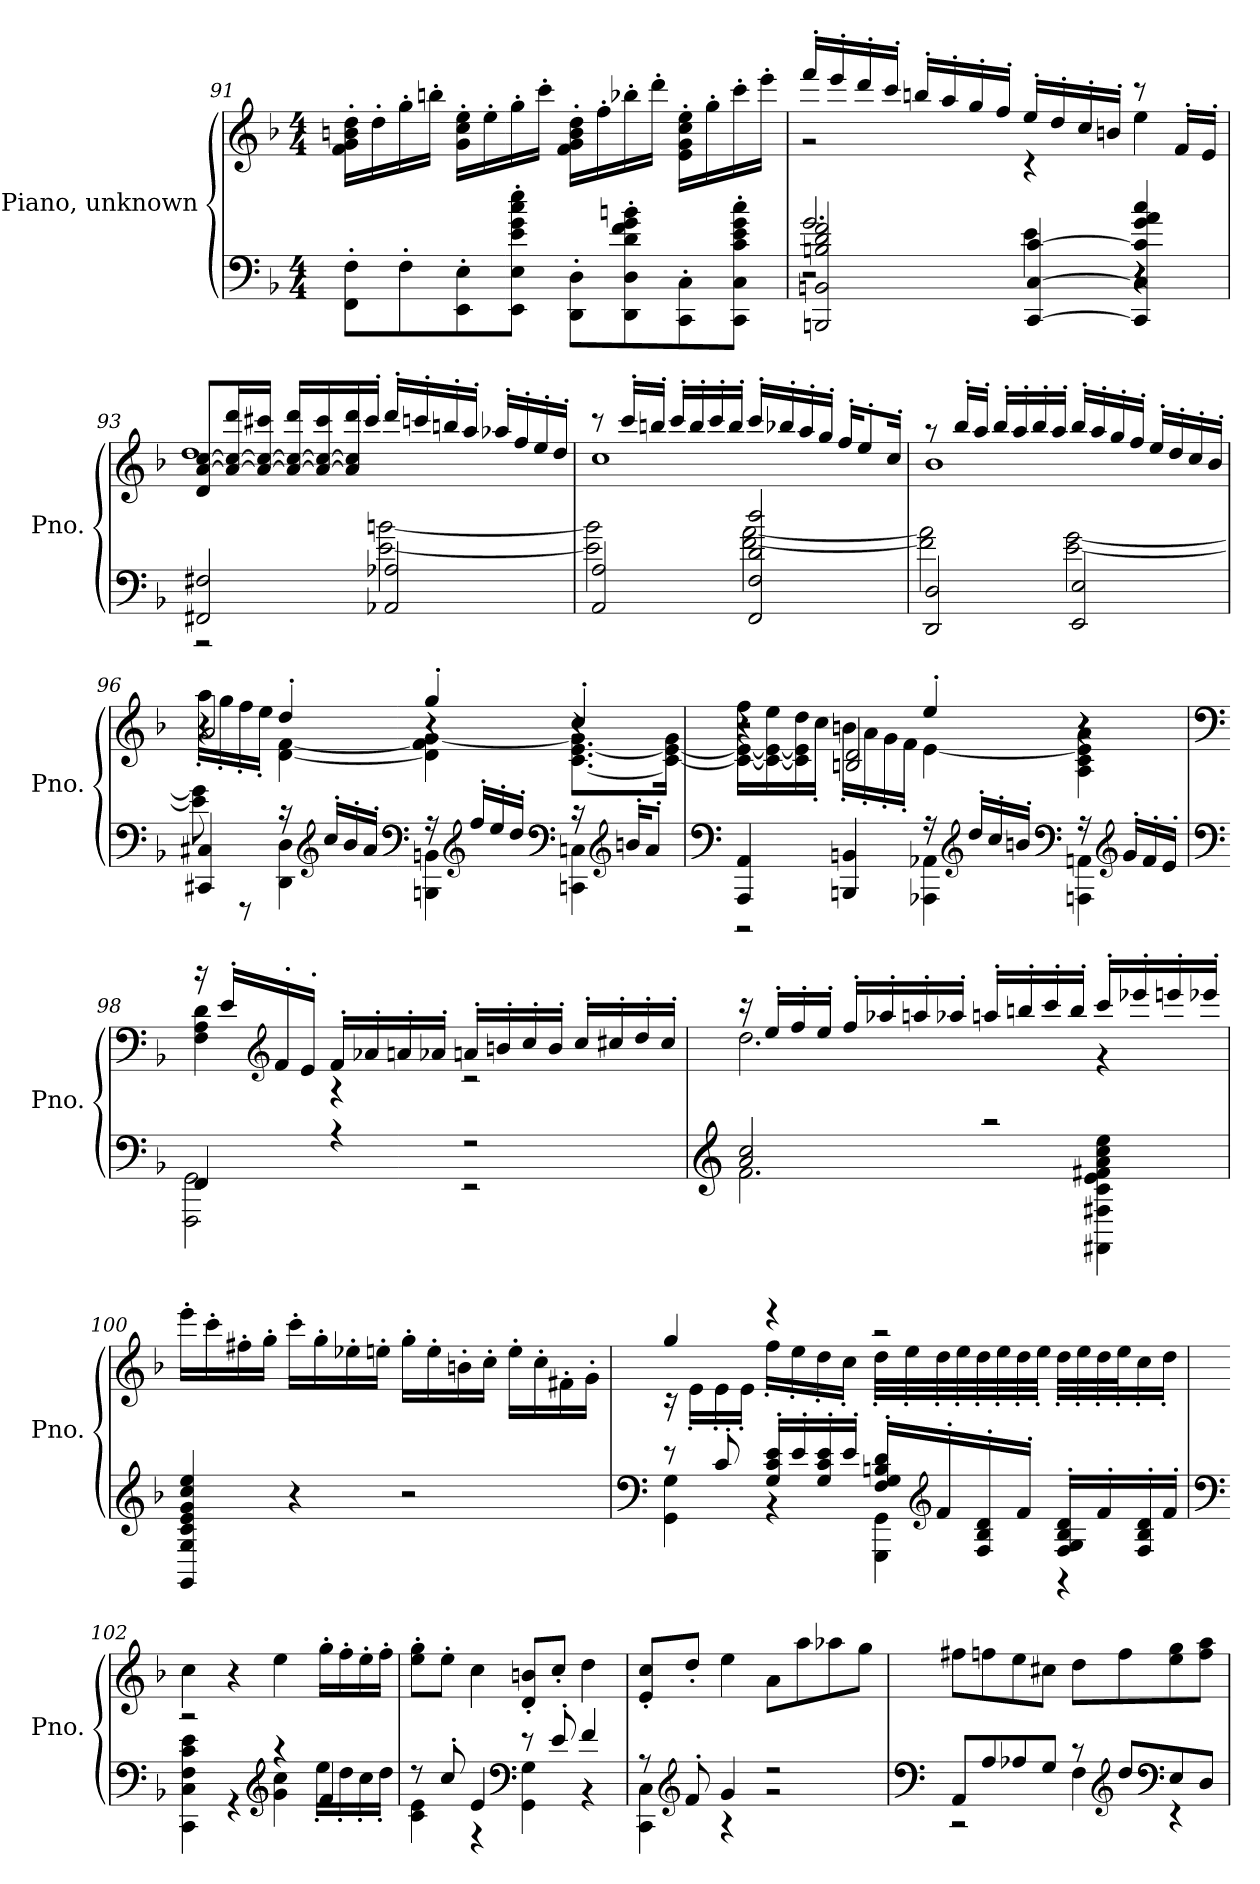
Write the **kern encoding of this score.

**kern	**kern
*part1	*part1
*staff2	*staff1
*I"Piano, unknown	*
*I'Pno.	*
*clefF4	*clefG2
*k[b-]	*k[b-]
*M4/4	*M4/4
=91	=91
8FF\' 8F\'L	16f\' 16g\' 16bn\' 16dd\'LL
.	16dd'\
8F'\	16gg'\
.	16bbn'\JJ
8EE\' 8E\'	16g\' 16cc\' 16ee\'LL
.	16ee'\
8EE\' 8E\' 8e\' 8g\' 8cc\' 8ee\'J	16gg'\
.	16ccc'\JJ
8DD\' 8D\'L	16f\' 16g\' 16b\' 16dd\'LL
.	16ff'\
8DD\' 8D\' 8d\' 8f\' 8g\' 8bn\'	16bb-X'\
.	16ddd'\JJ
8CC\' 8C\'	16e\' 16g\' 16cc\' 16ee\'LL
.	16gg'\
8CC\' 8C\' 8c\' 8e\' 8g\' 8cc\'J	16ccc'\
.	16eee'\JJ
!!LO:LB:g=z
=92	=92
*^	*^
*	*^	*	*
2.g/	2r	2BBBn/ 2BBn/ 2Bn/ 2d/ 2f/	16fff'/LL	2r
.	.	.	16eee'/	.
.	.	.	16ddd'/	.
.	.	.	16ccc'/JJ	.
.	.	.	16bbn'/LL	.
.	.	.	16aa'/	.
.	.	.	16gg'/	.
.	.	.	16ff'/JJ	.
.	4e\	[4CC/ [4C/ [4c/	16ee'/LL	4r
.	.	.	16dd'/	.
.	.	.	16cc'/	.
.	.	.	16bn'/JJ	.
4r	4r	4CC/] 4C/] 4c/] 4g/ 4a/ 4cc/	8r	4ee\
.	.	.	16f'/LL	.
.	.	.	16e'/JJ	.
*	*v	*v	*	*
=93	=93	=93	=93
2FF#X/ 2F#X/	2r	8d/ [8a/ [8cc/L	1dd
.	.	16a/_ 16cc/_ 16ddd/L	.
.	.	16a/_ 16cc/_ 16ccc#X/JJ	.
.	.	16a/_ 16cc/_ 16ddd/LL	.
.	.	16a/_ 16cc/_ 16ccc#/	.
.	.	16a/] 16cc/] 16ddd/	.
.	.	16ccc#'/JJ	.
2AA-X/ 2A-X/	[2e\ [2bn\	16ddd'/LL	.
.	.	16cccn'/	.
.	.	16bbn'/	.
.	.	16aa'/JJ	.
.	.	16aa-X'/LL	.
.	.	16ff'/	.
.	.	16ee'/	.
.	.	16dd'/JJ	.
!!LO:PB:g=z	!!
=94	=94	=94	=94
2AA/ 2A/	2e\] 2b\]	8r	1cc
.	.	16ccc'/LL	.
.	.	16bbn'/JJ	.
.	.	16ccc'/LL	.
.	.	16bb'/	.
.	.	16ccc'/	.
.	.	16bb'/JJ	.
2FF/ 2F/ 2d/ 2dd/	[2f\ [2a\	16ccc'/LL	.
.	.	16bb-X'/	.
.	.	16aa'/	.
.	.	16gg'/JJ	.
.	.	16ff'/KL	.
.	.	8ee'/	.
.	.	16cc'/Jk	.
=95	=95	=95	=95
2DD/ 2D/	2f\] 2a\]	8r	1b-
.	.	16bb-'/LL	.
.	.	16aa'/JJ	.
.	.	16bb-'/LL	.
.	.	16aa'/	.
.	.	16bb-'/	.
.	.	16aa'/JJ	.
2EE/ 2E/	[2e\ [2g\	16bb-'/LL	.
.	.	16aa'/	.
.	.	16gg'/	.
.	.	16ff'/JJ	.
.	.	16ee'/LL	.
.	.	16dd'/	.
.	.	16cc'/	.
.	.	16b-'/JJ	.
!!LO:LB:g=z
=96	=96	=96	=96
*	*	*	*^
4CC#X/ 4C#X/	8e\] 8g\]	4r	16aa'\LL	2a/
.	.	.	16gg'\	.
.	8r	.	16ff'\	.
.	.	.	16ee'\JJ	.
16r	4DD\ 4D\	4dd'/	[4d\ [4f\	.
*clefG2	*	*	*	*
16cc'/LL	.	.	.	.
16b-'/	.	.	.	.
16a'/JJ	.	.	.	.
*clefF4	*	*	*	*
16r	4BBBn\ 4BBn\	4gg'/	4d\] 4f\] [4g\	4r
*clefG2	*	*	*	*
16ff'/LL	.	.	.	.
16ee'/	.	.	.	.
16dd'/JJ	.	.	.	.
*clefF4	*	*	*	*
16r	4CCn\ 4Cn\	4r	[8.c\ [8.e\ 8.g\]L	4cc'/
*clefG2	*	*	*	*
16bn'/KL	.	.	.	.
8a'/J	.	.	.	.
.	.	.	16c\_ 16e\_ 16g\Jk	.
!!LO:LB:g=z	!!	!!
=97	=97	=97	=97	=97
*clefF4	*	*	*	*
4AAA/ 4AA/	2r	2r	16c\_ 16e\_ 16ff\LL	4r
.	.	.	16c\_ 16e\_ 16ee\	.
.	.	.	16c\] 16e\] 16dd\	.
.	.	.	16cc'\JJ	.
4BBBn/ 4BBn/	.	.	16bn'\LL	2Bn/ 2d/
.	.	.	16a'\	.
.	.	.	16g'\	.
.	.	.	16f'\JJ	.
16r	4AAA-X\ 4AA-X\	4ee'/	[4e\	.
*clefG2	*	*	*	*
16dd'/LL	.	.	.	.
16cc'/	.	.	.	.
16bn'/JJ	.	.	.	.
*clefF4	*	*	*	*
16r	4AAAn\ 4AAn\	4r	4A\ 4c\ 4e\] 4a\	4r
*clefG2	*	*	*	*
16g'/LL	.	.	.	.
16f'/	.	.	.	.
16e'/JJ	.	.	.	.
*	*	*v	*v	*v
!!LO:LB:g=z
=98	=98	=98
*clefF4	*	*clefF4
*	*	*^
4FF/	2FFF\ 2GG\	16r	4F\ 4A\ 4d\
.	.	16e'/LL	.
*	*	*clefG2	*
.	.	16f'/	.
.	.	16e'/JJ	.
4r	.	16f'/LL	4r
.	.	16a-X'/	.
.	.	16an'/	.
.	.	16a-X'/JJ	.
2r	2r	16an'/LL	2r
.	.	16bn'/	.
.	.	16cc'/	.
.	.	16b'/JJ	.
.	.	16cc'/LL	.
.	.	16cc#X'/	.
.	.	16dd'/	.
.	.	16cc#'/JJ	.
!!LO:LB:g=z	!!
=99	=99	=99	=99
*clefG2	*	*	*
2a/ 2cc/	2.f\	16r	2.dd\
.	.	16ee'/LL	.
.	.	16ff'/	.
.	.	16ee'/JJ	.
.	.	16ff'/LL	.
.	.	16aa-X'/	.
.	.	16aan'/	.
.	.	16aa-X'/JJ	.
2r	.	16aan'/LL	.
.	.	16bbn'/	.
.	.	16ccc'/	.
.	.	16bb'/JJ	.
.	4FF#X\ 4F#X\ 4c\ 4e\ 4f#X\ 4a\ 4cc\ 4ee\	16ccc'/LL	4r
.	.	16eee-X'/	.
.	.	16eeen'/	.
.	.	16eee-X'/JJ	.
*v	*v	*	*
*	*v	*v
=100	=100
4GG/ 4G/ 4c/ 4e/ 4g/ 4cc/ 4ee/	16eee'\LL
.	16ccc'\
.	16ff#X'\
.	16gg'\JJ
4r	16ccc'\LL
.	16gg'\
.	16ee-X'\
.	16een'\JJ
2r	16gg'\LL
.	16ee'\
.	16bn'\
.	16cc'\JJ
.	16ee'\LL
.	16cc'\
.	16f#X'\
.	16g'\JJ
!!LO:LB:g=z
=101	=101
*clefF4	*
*^	*^
8r	4GG\ 4G\	4gg/	16r
.	.	.	16e'\LL
8c'/	.	.	16e'\
.	.	.	16e'\JJ
16G/' 16c/' 16e/'LL	4r	4r	16ff'\LL
16e'/	.	.	16ee'\
16G/' 16c/' 16e/'	.	.	16dd'\
16e'/JJ	.	.	16cc'\JJ
16F/' 16G/' 16Bn/' 16d/'LL	4GGG\ 4GG\	2r	32dd'\LLL
.	.	.	32ee'\
*clefG2	*	*	*
16f'/	.	.	32dd'\
.	.	.	32ee'\
16F/' 16B/' 16d/'	.	.	32dd'\
.	.	.	32ee'\
16f'/JJ	.	.	32dd'\
.	.	.	32ee'\JJJ
16F/' 16G/' 16B/' 16d/'LL	4r	.	32dd'\LLL
.	.	.	32ee'\
16f'/	.	.	32dd'\
.	.	.	32ee'\J
16F/' 16B/' 16d/'	.	.	16cc'\
16f'/JJ	.	.	16dd'\JJ
*	*	*v	*v
=102	=102	=102
*clefF4	*	*
2r	4CC\ 4C\ 4F\ 4c\ 4e\	4cc\
.	4r	4r
*clefG2	*	*
4r	4g\ 4cc\	4ee\
4f/	16ee'\LL	16gg'\LL
.	16dd'\	16ff'\
.	16cc'\	16ee'\
.	16dd'\JJ	16ff'\JJ
=103	=103	=103
8r	4c\ 4e\	8ee\' 8gg\'L
8cc'/	.	8ee'\J
4e/	4r	4cc\
*clefF4	*	*
8r	4GG\ 4G\	8d/' 8bn/'L
8e'/	.	8cc'/J
4f/	4r	4dd\
!!LO:PB:g=z
=104	=104	=104
8r	4CC\ 4C\	8e/' 8cc/'L
*clefG2	*	*
8f'/	.	8dd'/J
4g/	4r	4ee\
2r	2r	8a\L
.	.	8aa\
.	.	8aa-X\
.	.	8gg\J
=105	=105	=105
*clefF4	*	*
8AA/L	2r	8ff#X\L
8A/	.	8ffn\
8A-X/	.	8ee\
8G/J	.	8cc#X\J
8r	4F\	8dd\L
*clefG2	*	*
8dd/L	.	8ff\
*clefF4	*	*
8E/	4r	8ee\ 8gg\
8D/J	.	8ff\ 8aa\J
*v	*v	*
=	=
*-	*-
